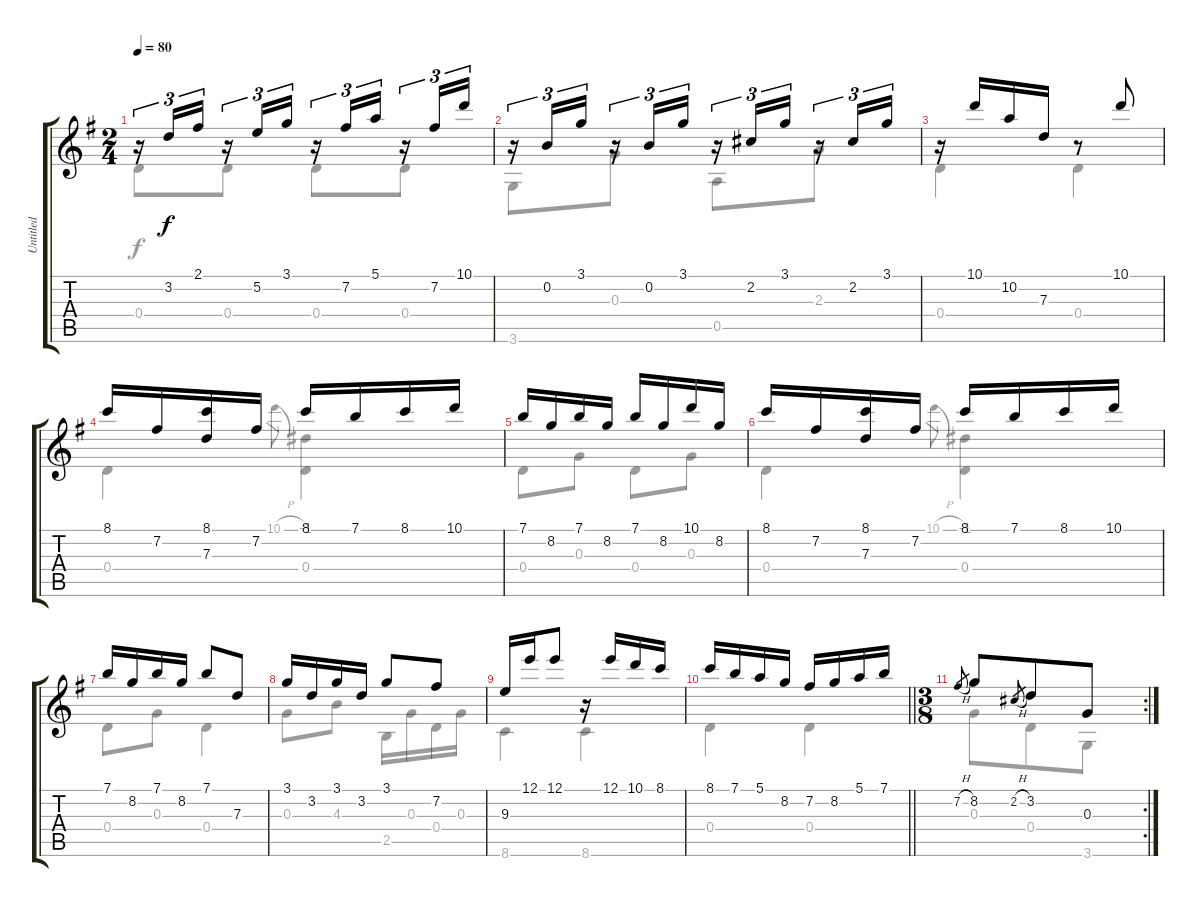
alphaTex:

\track ("Untitled" "Untitled") {instrument acousticguitarnylon}
\staff {score tabs}
\tuning (E4 B3 G3 D3 A2 E2) {hide}
\voice
\ts (2 4)
\tempo 80
\clef g2
\ks g
r.16{tu (3 2) dy f} 3.2.16{tu (3 2)} 2.1.16{tu (3 2)} r.16{tu (3 2)} 5.2.16{tu (3 2)} 3.1.16{tu (3 2)} r.16{tu (3 2)} 7.2.16{tu (3 2)} 5.1.16{tu (3 2)} r.16{tu (3 2)} 7.2.16{tu (3 2)} 10.1.16{tu (3 2)} |
r.16{tu (3 2)} 0.2.16{tu (3 2)} 3.1.16{tu (3 2)} r.16{tu (3 2)} 0.2.16{tu (3 2)} 3.1.16{tu (3 2)} r.16{tu (3 2)} 2.2.16{tu (3 2)} 3.1.16{tu (3 2)} r.16{tu (3 2)} 2.2.16{tu (3 2)} 3.1.16{tu (3 2)} |
r.16 10.1.16 10.2.16 7.3.16 r.8 10.1.8 |
8.1.16 7.2.16 (8.1 7.3).16 7.2.16 8.1.16 7.1.16 8.1.16 10.1.16 |
7.1.16 8.2.16 7.1.16 8.2.16 7.1.16 8.2.16 10.1.16 8.2.16 |
8.1.16 7.2.16 (8.1 7.3).16 7.2.16 8.1.16 7.1.16 8.1.16 10.1.16 |
7.1.16 8.2.16 7.1.16 8.2.16 7.1.8 7.3.8 |
3.1.16 3.2.16 3.1.16 3.2.16 3.1.8 7.2.8 |
9.3.16 12.1.16 12.1.8 r.16 12.1.16 10.1.16 8.1.16 |
\barLineRight lightlight
8.1.16 7.1.16 5.1.16 8.2.16 7.2.16 8.2.16 5.1.16 7.1.16 |
\rc 2
\ts (3 8)
7.2{h}.8{gr} 8.2.8 2.2{h}.8{gr} 3.2.8 0.3.8
\voice
\clef g2
\ottava regular
\simile none
\ks g
0.4.8{dy f} 0.4.8 0.4.8 0.4.8 |
3.6.8 0.3.8 0.5.8 2.3.8 |
0.4.4 0.4.4 |
0.4.4 10.1{h}.8{gr} (-1.1 0.4).4 |
0.4.8 0.3.8 0.4.8 0.3.8 |
0.4.4 10.1{h}.8{gr} (-1.1 0.4).4 |
0.4.8 0.3.8 0.4.4 |
0.3.8 4.3.8 2.5.16 0.3.16 0.4.16 0.3.16 |
8.6.4 8.6.4 |
\barLineRight lightlight
0.4.4 0.4.4 |
0.3.8 0.4.8 3.6.8
